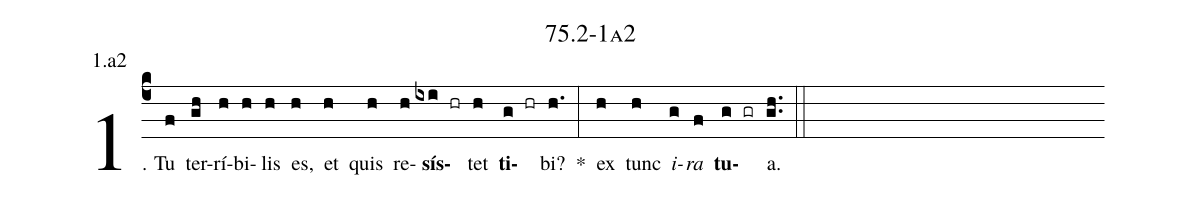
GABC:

name: 75.2-1a2;
annotation: 1.a2;
%%
(c4)1. Tu(f) ter(gh)rí(h)bi(h)lis(h) es,(h) et(h) quis(h) re(h)<b>sís</b>(ixi hr)tet(h) <b>ti</b>(g hr)bi?(h.) *(:) ex(h) tunc(h) <i>i</i>(g)<i>ra</i>(f) <b>tu</b>(g gr)a.(gh..) (::)


%E(h) u(h) o(g) u(f) a(g) e.(gh..) (::)
